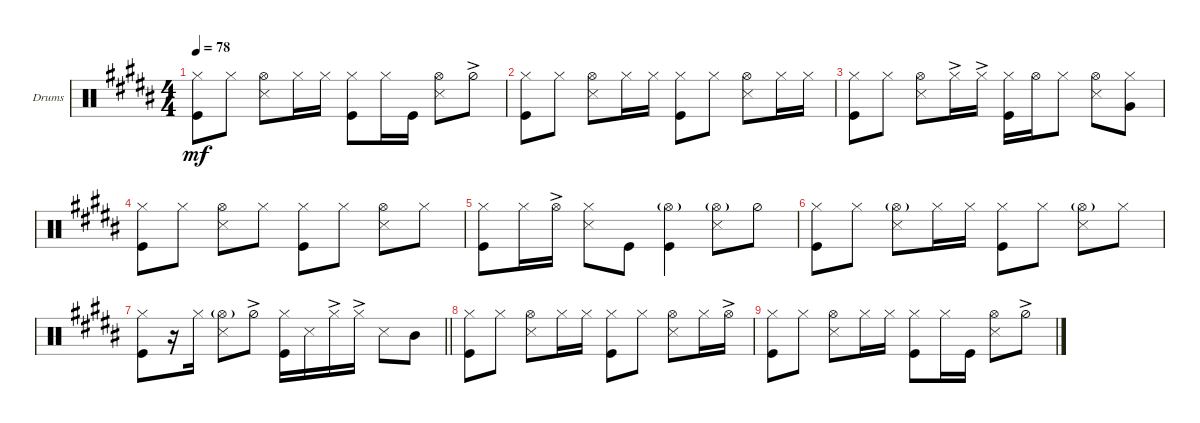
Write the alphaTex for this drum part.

\bracketExtendMode groupsimilarinstruments
\firstSystemTrackNameOrientation horizontal
\otherSystemsTrackNameOrientation horizontal
\track ("Drumkit" "Drums") {instrument percussion}
\staff {score}
\articulation defaults
\ts (4 4)
\tempo 78
\clef neutral
\ks g#minor
("Hi-Hat (closed)" "Kick (hit)").8{dy mf} "Hi-Hat (closed)".8 ("Hi-Hat (open)" "Snare (side stick) 3").8 "Hi-Hat (closed)".16 "Hi-Hat (closed)".16 ("Hi-Hat (closed)" "Kick (hit)").8 "Hi-Hat (closed)".16 "Kick (hit)".16 ("Hi-Hat (open)" "Snare (side stick) 3").8 "Hi-Hat (half)"{ac}.8 |
("Hi-Hat (closed)" "Kick (hit)").8 "Hi-Hat (closed)".8 ("Hi-Hat (open)" "Snare (side stick) 3").8 "Hi-Hat (closed)".16 "Hi-Hat (closed)".16 ("Hi-Hat (closed)" "Kick (hit)").8 "Hi-Hat (closed)".8 ("Hi-Hat (open)" "Snare (side stick) 3").8 "Hi-Hat (closed)".16 "Hi-Hat (closed)".16 |
("Hi-Hat (closed)" "Kick (hit)").8 "Hi-Hat (closed)".8 ("Hi-Hat (open)" "Snare (side stick) 3").8 "Hi-Hat (closed)"{ac}.16 "Hi-Hat (closed)"{ac}.16 ("Hi-Hat (closed)" "Kick (hit)").16 "Hi-Hat (open)".16 "Hi-Hat (closed)".8 ("Hi-Hat (open)" "Snare (side stick) 3").8 ("Hi-Hat (closed)" "Very Low Tom (hit)").8 |
("Hi-Hat (closed)" "Kick (hit)").8 "Hi-Hat (closed)".8 ("Hi-Hat (open)" "Snare (side stick) 3").8 "Hi-Hat (closed)".8 ("Hi-Hat (closed)" "Kick (hit)").8 "Hi-Hat (closed)".8 ("Hi-Hat (open)" "Snare (side stick) 3").8 "Hi-Hat (closed)".8 |
("Hi-Hat (closed)" "Kick (hit)").8 "Hi-Hat (closed)".16 "Hi-Hat (open)"{ac}.16 ("Hi-Hat (closed)" "Snare (side stick) 3").8 "Kick (hit)".8 ("Kick (hit)" "Hi-Hat (open)"{g}).4 ("Snare (side stick) 3" "Hi-Hat (open)"{g}).8 "Hi-Hat (half)".8 |
("Hi-Hat (closed)" "Kick (hit)").8 "Hi-Hat (closed)".8 ("Snare (side stick) 3" "Hi-Hat (open)"{g}).8 "Hi-Hat (closed)".16 "Hi-Hat (closed)".16 ("Hi-Hat (closed)" "Kick (hit)").8 "Hi-Hat (closed)".8 ("Snare (side stick) 3" "Hi-Hat (open)"{g}).8 "Hi-Hat (closed)".8 |
\barLineRight lightlight
("Hi-Hat (closed)" "Kick (hit)").8 r.16 "Hi-Hat (closed)".16 ("Snare (side stick) 3" "Hi-Hat (open)"{g}).8 "Hi-Hat (half)"{ac}.8 ("Hi-Hat (closed)" "Kick (hit)").16 "Snare (side stick) 3".16 "Hi-Hat (closed)"{ac}.16 "Hi-Hat (closed)"{ac}.16 "Snare (side stick) 3".8 "Mid Tom (hit)".8 |
("Hi-Hat (closed)" "Kick (hit)").8 "Hi-Hat (closed)".8 ("Hi-Hat (open)" "Snare (side stick) 3").8 "Hi-Hat (closed)".16 "Hi-Hat (closed)".16 ("Hi-Hat (closed)" "Kick (hit)").8 "Hi-Hat (closed)".8 ("Hi-Hat (open)" "Snare (side stick) 3").8 "Hi-Hat (closed)".16 "Hi-Hat (open)"{ac}.16 |
("Hi-Hat (closed)" "Kick (hit)").8 "Hi-Hat (closed)".8 ("Hi-Hat (open)" "Snare (side stick) 3").8 "Hi-Hat (closed)".16 "Hi-Hat (closed)".16 ("Hi-Hat (closed)" "Kick (hit)").8 "Hi-Hat (closed)".16 "Kick (hit)".16 ("Hi-Hat (open)" "Snare (side stick) 3").8 "Hi-Hat (half)"{ac}.8
